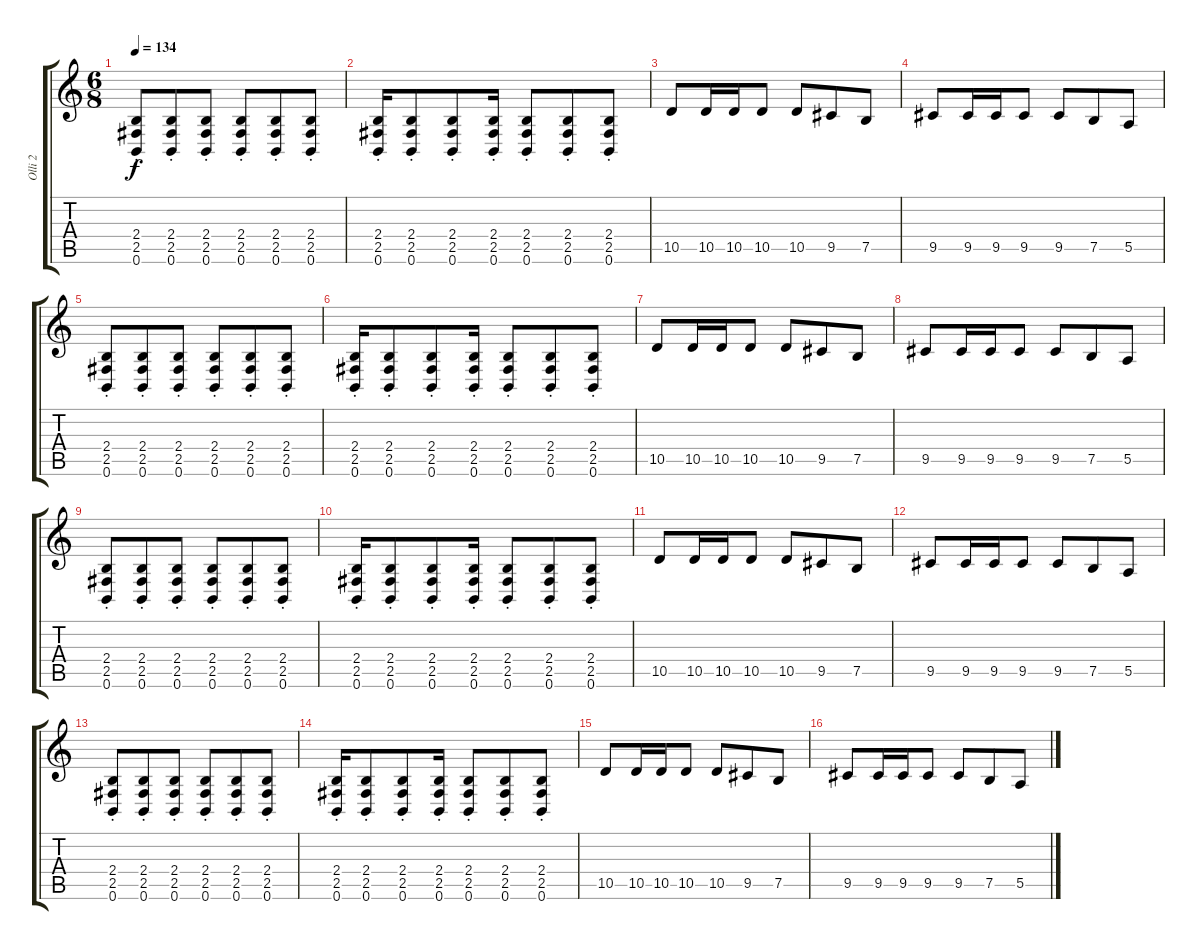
\track ("Olli 2" "Olli 2") {instrument distortionguitar}
\staff {score tabs}
\tuning (B3 Gb3 D3 A2 E2 B1) {hide}
\ts (6 8)
\tempo 134
\clef g2
\ks c
(2.4{st} 2.5{st} 0.6{st}).8{dy f} (2.4 2.5{st} 0.6).8 (2.4 2.5{st} 0.6).8 (2.4 2.5{st} 0.6).8 (2.4 2.5{st} 0.6).8 (2.4 2.5{st} 0.6).8 |
(2.4 2.5{st} 0.6).16 (2.4 2.5{st} 0.6).8 (2.4 2.5{st} 0.6).8 (2.4 2.5{st} 0.6).16 (2.4 2.5{st} 0.6).8 (2.4 2.5{st} 0.6).8 (2.4 2.5{st} 0.6).8 |
10.5.8 10.5.16 10.5.16 10.5.8 10.5.8 9.5.8 7.5.8 |
9.5.8 9.5.16 9.5.16 9.5.8 9.5.8 7.5.8 5.5.8 |
(2.4{st} 2.5{st} 0.6{st}).8 (2.4 2.5{st} 0.6).8 (2.4 2.5{st} 0.6).8 (2.4 2.5{st} 0.6).8 (2.4 2.5{st} 0.6).8 (2.4 2.5{st} 0.6).8 |
(2.4 2.5{st} 0.6).16 (2.4 2.5{st} 0.6).8 (2.4 2.5{st} 0.6).8 (2.4 2.5{st} 0.6).16 (2.4 2.5{st} 0.6).8 (2.4 2.5{st} 0.6).8 (2.4 2.5{st} 0.6).8 |
10.5.8 10.5.16 10.5.16 10.5.8 10.5.8 9.5.8 7.5.8 |
9.5.8 9.5.16 9.5.16 9.5.8 9.5.8 7.5.8 5.5.8 |
(2.4{st} 2.5{st} 0.6{st}).8 (2.4 2.5{st} 0.6).8 (2.4 2.5{st} 0.6).8 (2.4 2.5{st} 0.6).8 (2.4 2.5{st} 0.6).8 (2.4 2.5{st} 0.6).8 |
(2.4 2.5{st} 0.6).16 (2.4 2.5{st} 0.6).8 (2.4 2.5{st} 0.6).8 (2.4 2.5{st} 0.6).16 (2.4 2.5{st} 0.6).8 (2.4 2.5{st} 0.6).8 (2.4 2.5{st} 0.6).8 |
10.5.8 10.5.16 10.5.16 10.5.8 10.5.8 9.5.8 7.5.8 |
9.5.8 9.5.16 9.5.16 9.5.8 9.5.8 7.5.8 5.5.8 |
(2.4{st} 2.5{st} 0.6{st}).8 (2.4 2.5{st} 0.6).8 (2.4 2.5{st} 0.6).8 (2.4 2.5{st} 0.6).8 (2.4 2.5{st} 0.6).8 (2.4 2.5{st} 0.6).8 |
(2.4 2.5{st} 0.6).16 (2.4 2.5{st} 0.6).8 (2.4 2.5{st} 0.6).8 (2.4 2.5{st} 0.6).16 (2.4 2.5{st} 0.6).8 (2.4 2.5{st} 0.6).8 (2.4 2.5{st} 0.6).8 |
10.5.8 10.5.16 10.5.16 10.5.8 10.5.8 9.5.8 7.5.8 |
9.5.8 9.5.16 9.5.16 9.5.8 9.5.8 7.5.8 5.5.8
